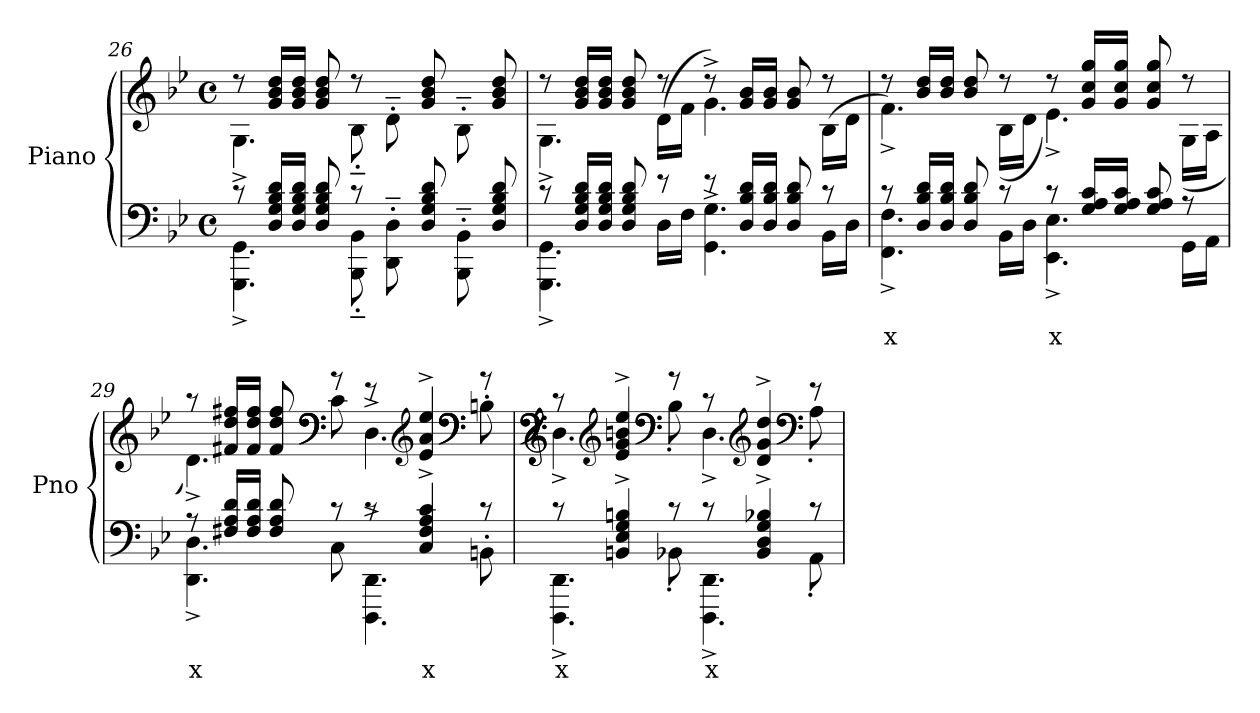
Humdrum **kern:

**kern	**text	**kern
*part1	*part1	*part1
*staff2	*staff2	*staff1
*I"Piano	*	*
*I'Pno	*	*
!!LO:LB:g=z
*clefF4	*	*clefG2
*k[b-e-]	*	*k[b-e-]
*B-:	*	*B-:
*M4/4	*	*M4/4
*met(c)	*	*met(c)
=26	=26	=26
*^	*	*^
8rc	4.GGG\^ 4.GG\^	.	8rdd	4.G^\
16D/ 16G/ 16B-/ 16d/LL	.	.	16g/ 16b-/ 16dd/LL	.
16D/ 16G/ 16B-/ 16d/JJ	.	.	16g/ 16b-/ 16dd/JJ	.
8D/ 8G/ 8B-/ 8d/	.	.	8g/ 8b-/ 8dd/	.
8rc	8BBB-\~' 8BB-\~'	.	8rdd	8B-~'\
8ryy	8DD\~' 8D\~'	.	8ryy	8d~'\
8D/ 8G/ 8B-/ 8d/	8ryy	.	8g/ 8b-/ 8dd/	8ryy
8ryy	8BBB-\~' 8BB-\~'	.	8ryy	8B-~'\
8D/ 8G/ 8B-/ 8d/	8ryy	.	8g/ 8b-/ 8dd/	8ryy
!!LO:PB:g=z
=27	=27	=27	=27	=27
*	*^	*	*	*^
8rc	4.GGG\^ 4.GG\^	2ryy	.	8rdd	4.G^\	2ryy
16D/ 16G/ 16B-/ 16d/LL	.	.	.	16g/ 16b-/ 16dd/LL	.	.
16D/ 16G/ 16B-/ 16d/JJ	.	.	.	16g/ 16b-/ 16dd/JJ	.	.
8D/ 8G/ 8B-/ 8d/	.	.	.	8g/ 8b-/ 8dd/	.	.
16D\LL	8re	.	.	(<16d\LL	8rdd	.
16F\JJ	.	.	.	16f\JJ	.	.
4.GG\^ 4.G\^	2ryy	8re	.	4.g^\)	2ryy	8rdd
.	.	16D/ 16B-/ 16d/LL	.	.	.	16g/ 16b-/LL
.	.	16D/ 16B-/ 16d/JJ	.	.	.	16g/ 16b-/JJ
.	.	8D/ 8B-/ 8d/	.	.	.	8g/ 8b-/
16BB-\LL	.	8rc	.	(<16B-\LL	.	8rdd
16D\JJ	.	.	.	16d\JJ	.	.
*	*v	*v	*	*	*	*
*	*	*	*v	*v	*v
=28	=28	=28	=28
!	!	!LO:LY:b	!
*	*	*	*^
8rc	4.FF\^ 4.F\^	x	8rdd	4.f^\)
16D/ 16B-/ 16d/LL	.	.	16b-/ 16dd/LL	.
16D/ 16B-/ 16d/JJ	.	.	16b-/ 16dd/JJ	.
8D/ 8B-/ 8d/	.	.	8b-/ 8dd/	.
8rc	16BB-\LL	.	8rdd	(<16B-\LL
.	16D\JJ	.	.	16d\JJ
!	!	!LO:LY:b	!	!
8rc	4.EE-\^ 4.E-\^	x	8rdd	4.e-^\)
16G/ 16A/ 16c/LL	.	.	16g/ 16cc/ 16gg/LL	.
16G/ 16A/ 16c/JJ	.	.	16g/ 16cc/ 16gg/JJ	.
8G/ 8A/ 8c/	.	.	8g/ 8cc/ 8gg/	.
8rA	16GG\LL	.	8rdd	(<16G\LL
.	16AA\JJ	.	.	16A\JJ
!!LO:LB:g=z
=29	=29	=29	=29	=29
!	!	!LO:LY:b	!	!
*	*^	*	*	*^
8rA	4.DD\^ 4.D\^	4.ryy	x	8raa	4.d^\)	4.ryy
16F#X/ 16A/ 16d/LL	.	.	.	16f#X/ 16dd/ 16ff#X/LL	.	.
16F#/ 16A/ 16d/JJ	.	.	.	16f#/ 16dd/ 16ff#/JJ	.	.
8F#/ 8A/ 8d/	.	.	.	8f#/ 8dd/ 8ff#/	.	.
*	*	*	*	*clefF4	*	*
8rc	2ryy	8C\	.	8rg	2ryy	8c\
8rc	.	4.DDD\^ 4.DD\^	.	8re	.	4.D^\
*	*	*	*	*clefG2	*	*
!	!	!	!LO:LY:b	!	!	!
4C/^ 4F#/^ 4A/^ 4c/^	.	.	x	4e-/^ 4a/^ 4ee-/^	.	.
*	*	*	*	*clefF4	*	*
8rc	8ryy	8BBn'\	.	8rg	8ryy	8Bn'\
!!LO:PB:g=z
=30	=30	=30	=30	=30	=30	=30
!	!	!	!LO:LY:b	!	!	!
*	*v	*v	*	*	*	*
*	*	*	*	*v	*v
8rc	4.DDD\^ 4.DD\^	x	8rc	4.D^\
*	*	*	*clefG2	*
4BBn/^ 4E-/^ 4G/^ 4Bn/^	.	.	4e-/^ 4g/^ 4bn/^ 4ee-/^	.
*	*	*	*clefF4	*
8rc	8BB-X'\	.	8rg	8B-'\
!	!	!LO:LY:b	!	!
8rc	4.DDD\^ 4.DD\^	x	8rc	4.D^\
*	*	*	*clefG2	*
4BB-/^ 4D/^ 4G/^ 4B-X/^	.	.	4d/^ 4g/^ 4dd/^	.
*	*	*	*clefF4	*
8rc	8AA'\	.	8re	8A'\
*v	*v	*	*	*
*	*	*v	*v
=	=	=
*-	*-	*-
